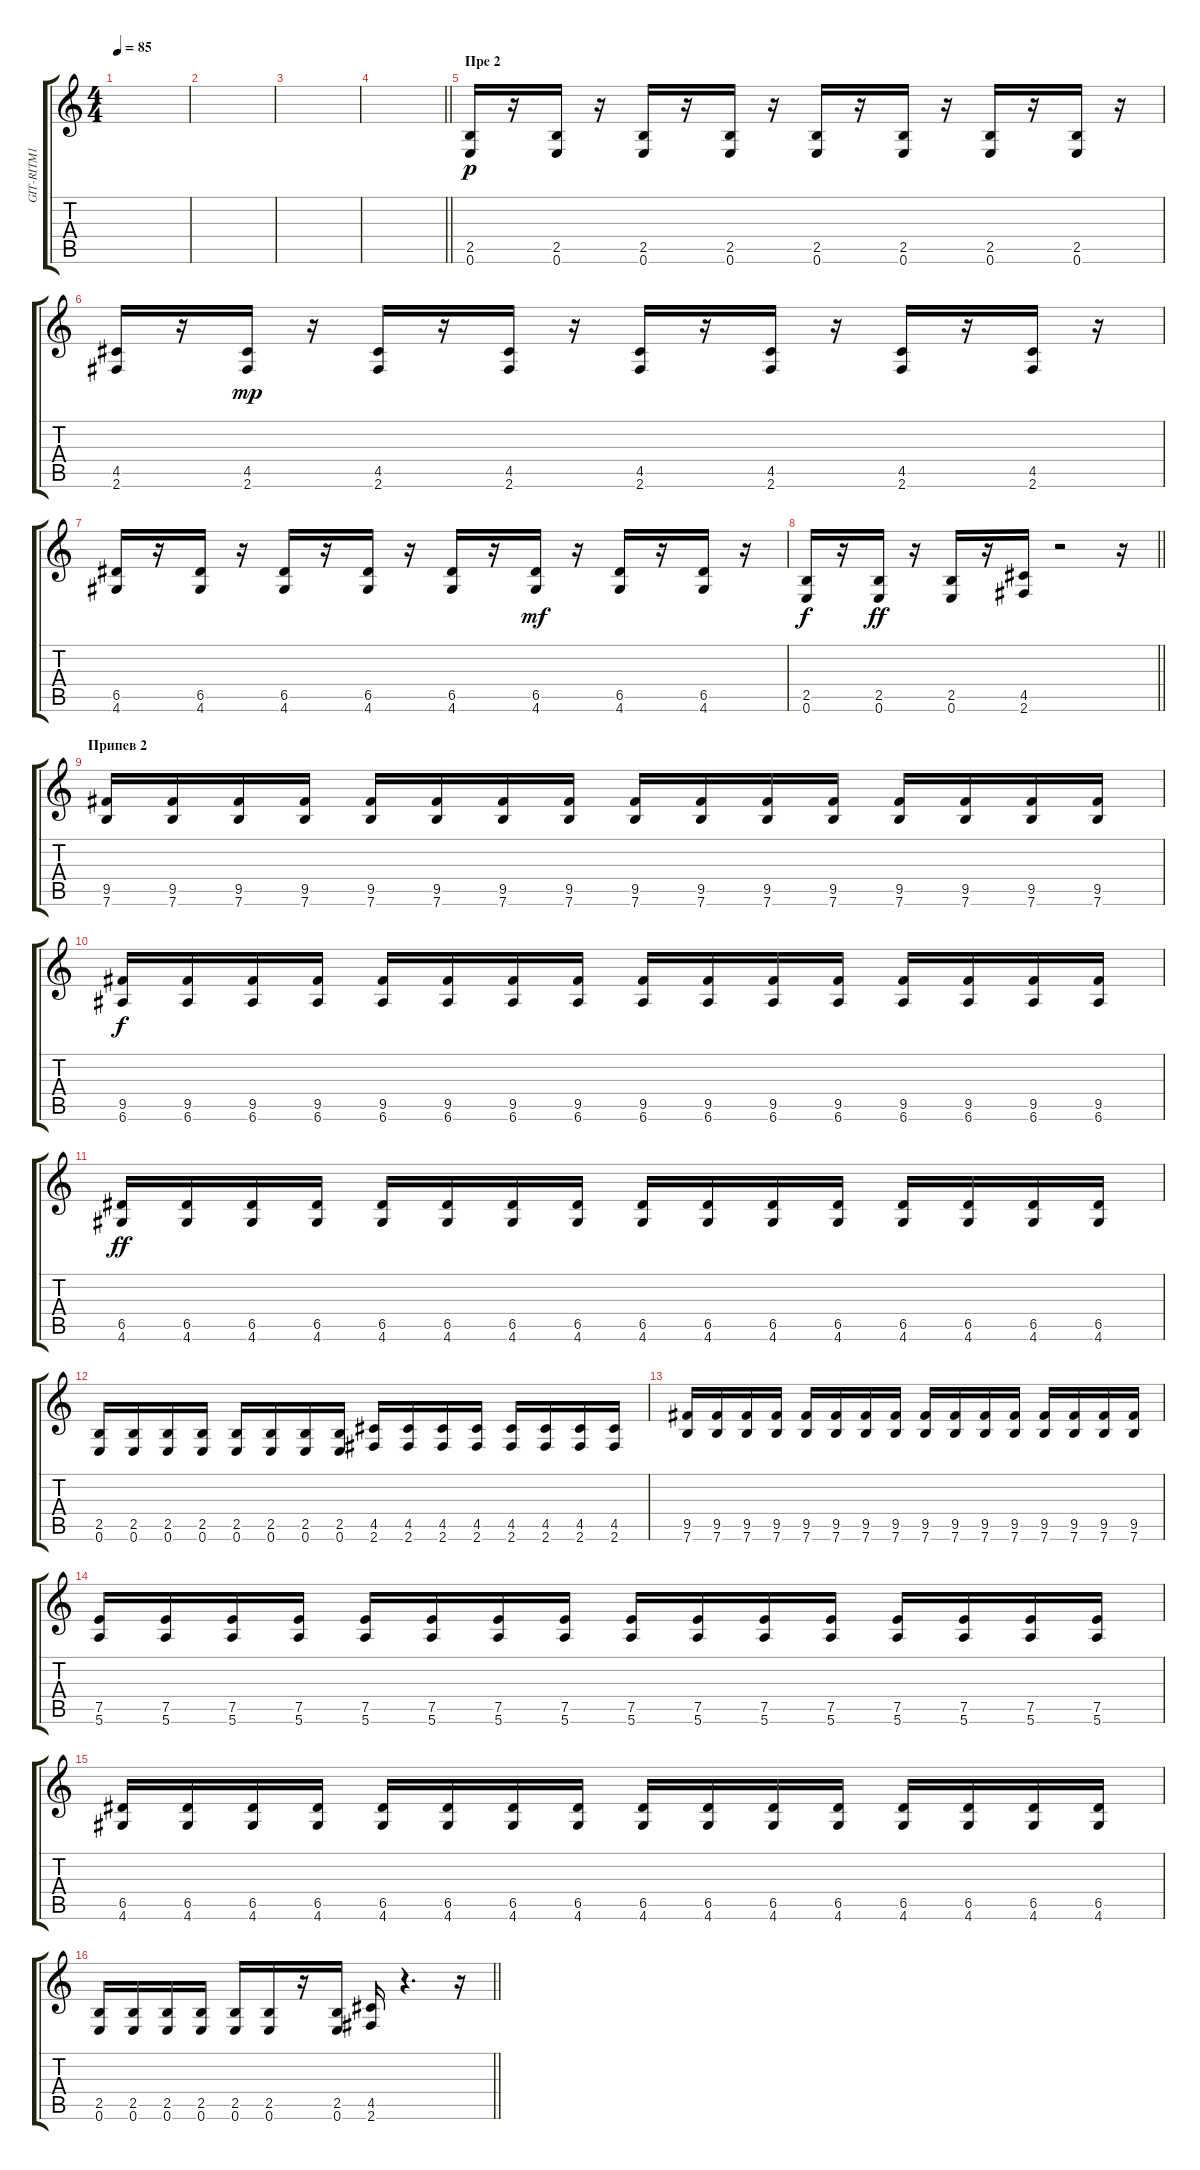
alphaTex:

\track ("GIT-RITM1" "GIT-RITM1") {instrument overdrivenguitar}
\staff {score tabs}
\tuning (E4 B3 G3 D3 A2 E2) {hide}
\ts (4 4)
\tempo 85
\clef g2
\ks c
|
|
|
\barLineRight lightlight
|
\section ("" "Пре 2")
(2.5 0.6).16{dy p} r.16 (2.5 0.6).16 r.16 (2.5 0.6).16 r.16 (2.5 0.6).16 r.16 (2.5 0.6).16 r.16 (2.5 0.6).16 r.16 (2.5 0.6).16 r.16 (2.5 0.6).16 r.16 |
(4.5 2.6).16 r.16 (4.5 2.6).16{dy mp} r.16 (4.5 2.6).16 r.16 (4.5 2.6).16 r.16 (4.5 2.6).16 r.16 (4.5 2.6).16 r.16 (4.5 2.6).16 r.16 (4.5 2.6).16 r.16 |
(6.5 4.6).16 r.16 (6.5 4.6).16 r.16 (6.5 4.6).16 r.16 (6.5 4.6).16 r.16 (6.5 4.6).16 r.16 (6.5 4.6).16{dy mf} r.16 (6.5 4.6).16 r.16 (6.5 4.6).16 r.16 |
\barLineRight lightlight
(2.5 0.6).16{dy f} r.16 (2.5 0.6).16{dy ff} r.16 (2.5 0.6).16 r.16 (4.5 2.6).16 r.2 r.16 |
\section ("" "Припев 2")
(9.5 7.6).16 (9.5 7.6).16 (9.5 7.6).16 (9.5 7.6).16 (9.5 7.6).16 (9.5 7.6).16 (9.5 7.6).16 (9.5 7.6).16 (9.5 7.6).16 (9.5 7.6).16 (9.5 7.6).16 (9.5 7.6).16 (9.5 7.6).16 (9.5 7.6).16 (9.5 7.6).16 (9.5 7.6).16 |
(9.5 6.6).16{dy f} (9.5 6.6).16 (9.5 6.6).16 (9.5 6.6).16 (9.5 6.6).16 (9.5 6.6).16 (9.5 6.6).16 (9.5 6.6).16 (9.5 6.6).16 (9.5 6.6).16 (9.5 6.6).16 (9.5 6.6).16 (9.5 6.6).16 (9.5 6.6).16 (9.5 6.6).16 (9.5 6.6).16 |
(6.5 4.6).16{dy ff} (6.5 4.6).16 (6.5 4.6).16 (6.5 4.6).16 (6.5 4.6).16 (6.5 4.6).16 (6.5 4.6).16 (6.5 4.6).16 (6.5 4.6).16 (6.5 4.6).16 (6.5 4.6).16 (6.5 4.6).16 (6.5 4.6).16 (6.5 4.6).16 (6.5 4.6).16 (6.5 4.6).16 |
(2.5 0.6).16 (2.5 0.6).16 (2.5 0.6).16 (2.5 0.6).16 (2.5 0.6).16 (2.5 0.6).16 (2.5 0.6).16 (2.5 0.6).16 (4.5 2.6).16 (4.5 2.6).16 (4.5 2.6).16 (4.5 2.6).16 (4.5 2.6).16 (4.5 2.6).16 (4.5 2.6).16 (4.5 2.6).16 |
(9.5 7.6).16 (9.5 7.6).16 (9.5 7.6).16 (9.5 7.6).16 (9.5 7.6).16 (9.5 7.6).16 (9.5 7.6).16 (9.5 7.6).16 (9.5 7.6).16 (9.5 7.6).16 (9.5 7.6).16 (9.5 7.6).16 (9.5 7.6).16 (9.5 7.6).16 (9.5 7.6).16 (9.5 7.6).16 |
(7.5 5.6).16 (7.5 5.6).16 (7.5 5.6).16 (7.5 5.6).16 (7.5 5.6).16 (7.5 5.6).16 (7.5 5.6).16 (7.5 5.6).16 (7.5 5.6).16 (7.5 5.6).16 (7.5 5.6).16 (7.5 5.6).16 (7.5 5.6).16 (7.5 5.6).16 (7.5 5.6).16 (7.5 5.6).16 |
(6.5 4.6).16 (6.5 4.6).16 (6.5 4.6).16 (6.5 4.6).16 (6.5 4.6).16 (6.5 4.6).16 (6.5 4.6).16 (6.5 4.6).16 (6.5 4.6).16 (6.5 4.6).16 (6.5 4.6).16 (6.5 4.6).16 (6.5 4.6).16 (6.5 4.6).16 (6.5 4.6).16 (6.5 4.6).16 |
\barLineRight lightlight
(2.5 0.6).16 (2.5 0.6).16 (2.5 0.6).16 (2.5 0.6).16 (2.5 0.6).16 (2.5 0.6).16 r.16 (2.5 0.6).16 (4.5 2.6).16 r.4{d} r.16
